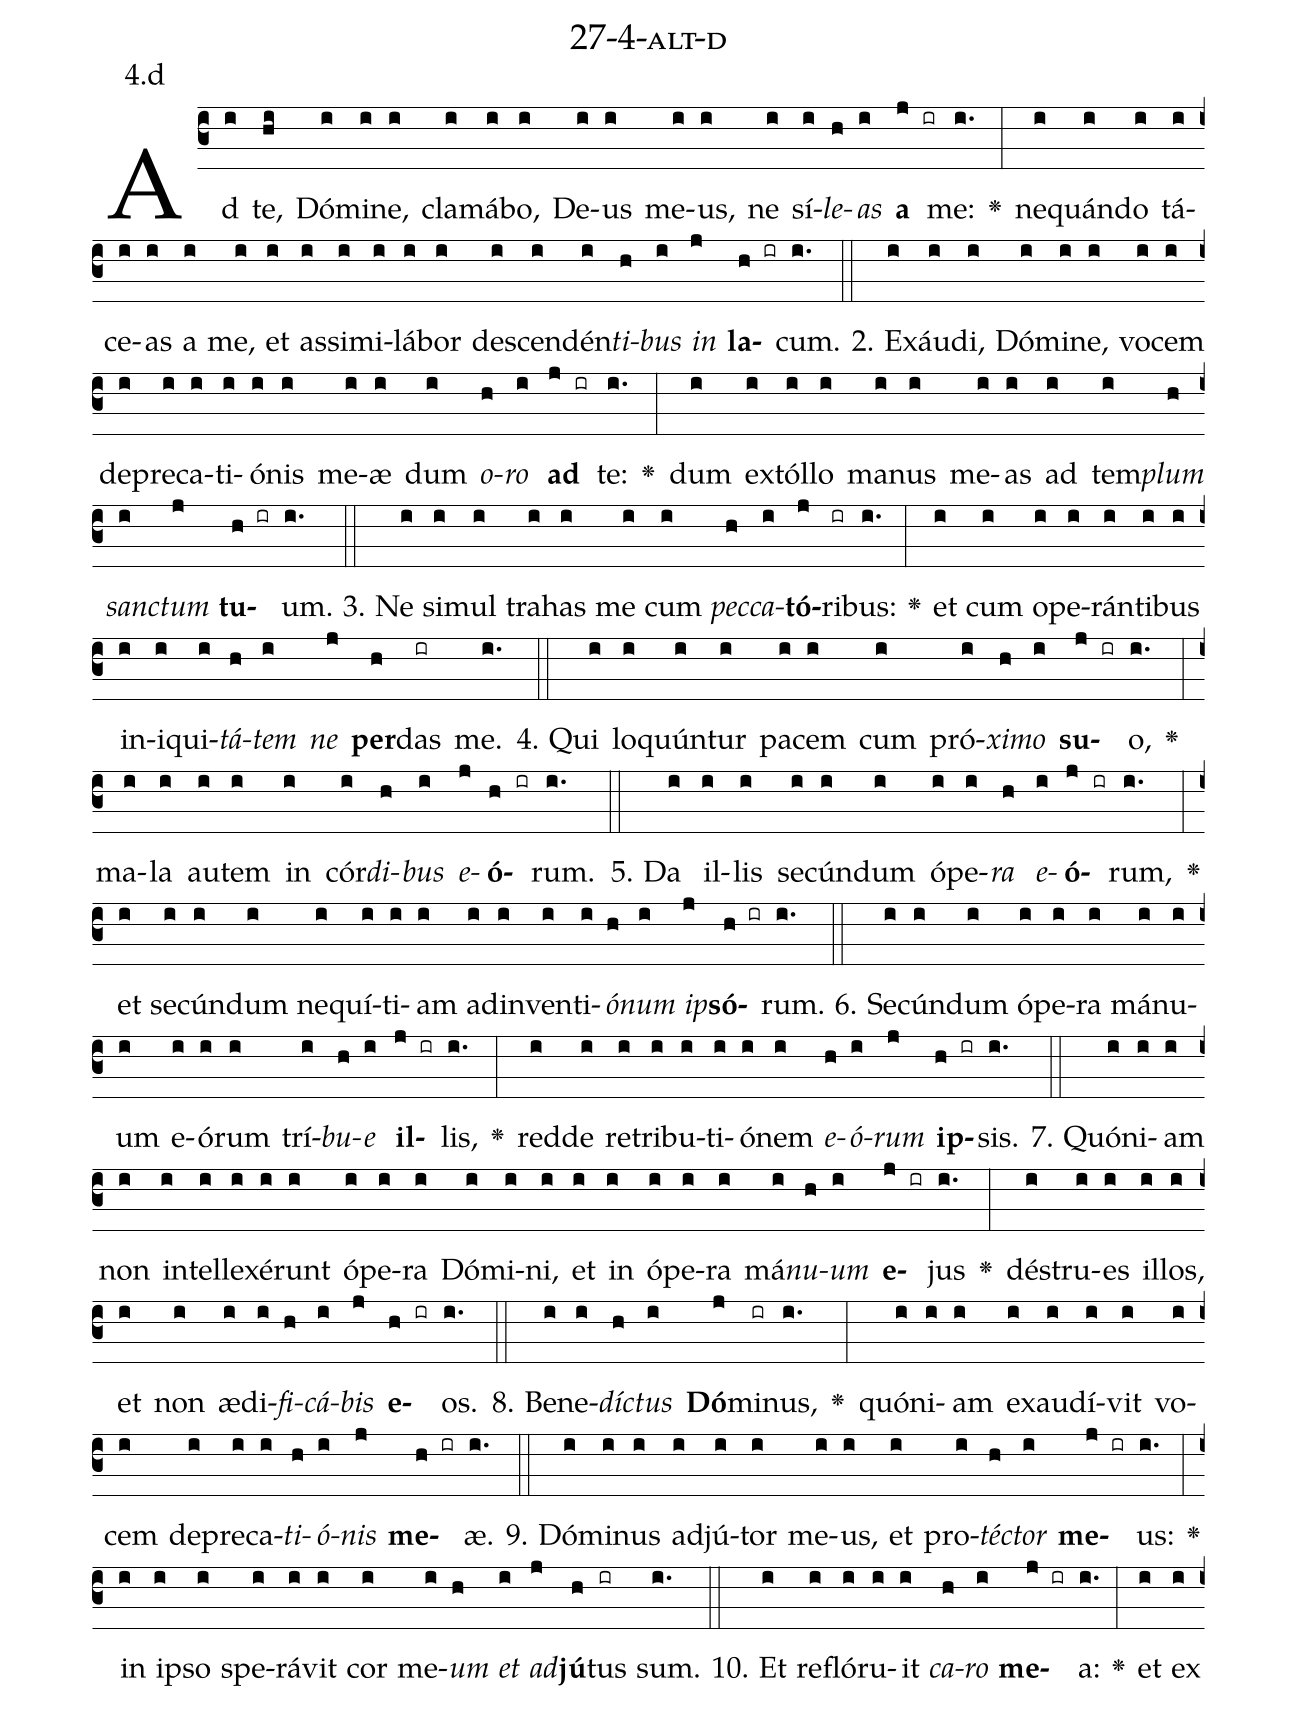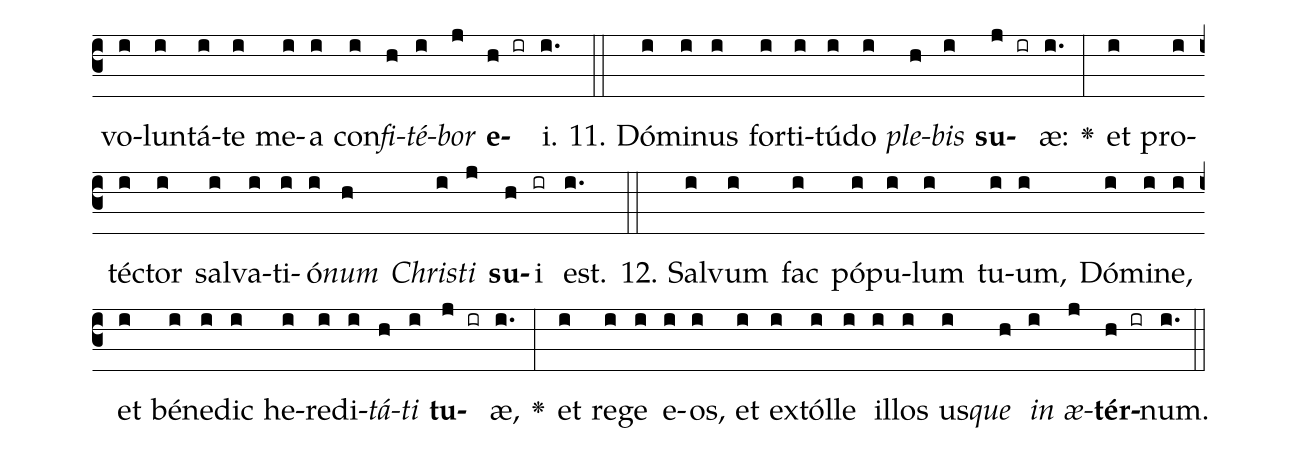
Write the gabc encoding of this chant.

name: 27-4-alt-d;
annotation: 4.d;
%%
(c3)Ad(i) te,(hi) Dó(i)mi(i)ne,(i) cla(i)má(i)bo,(i) De(i)us(i) me(i)us,(i) ne(i) sí(i)<i>le</i>(h)<i>as</i>(i) <b>a</b>(j ir) me:(i.) <v>\greheightstar</v>(:) ne(i)quán(i)do(i) tá(i)ce(i)as(i) a(i) me,(i) et(i) as(i)si(i)mi(i)lá(i)bor(i) de(i)scen(i)dén(i)<i>ti</i>(h)<i>bus</i>(i) <i>in</i>(j) <b>la</b>(h ir)cum.(i.) (::)
2. Ex(i)áu(i)di,(i) Dó(i)mi(i)ne,(i) vo(i)cem(i) de(i)pre(i)ca(i)ti(i)ó(i)nis(i) me(i)æ(i) dum(i) <i>o</i>(h)<i>ro</i>(i) <b>ad</b>(j ir) te:(i.) <v>\greheightstar</v>(:) dum(i) ex(i)tól(i)lo(i) ma(i)nus(i) me(i)as(i) ad(i) tem(i)<i>plum</i>(h) <i>sanc</i>(i)<i>tum</i>(j) <b>tu</b>(h ir)um.(i.) (::)
3. Ne(i) si(i)mul(i) tra(i)has(i) me(i) cum(i) <i>pec</i>(h)<i>ca</i>(i)<b>tó</b>(j)ri(ir)bus:(i.) <v>\greheightstar</v>(:) et(i) cum(i) o(i)pe(i)rán(i)ti(i)bus(i) in(i)i(i)qui(i)<i>tá</i>(h)<i>tem</i>(i) <i>ne</i>(j) <b>per</b>(h)das(ir) me.(i.) (::)
4. Qui(i) lo(i)quún(i)tur(i) pa(i)cem(i) cum(i) pró(i)<i>xi</i>(h)<i>mo</i>(i) <b>su</b>(j ir)o,(i.) <v>\greheightstar</v>(:) ma(i)la(i) au(i)tem(i) in(i) cór(i)<i>di</i>(h)<i>bus</i>(i) <i>e</i>(j)<b>ó</b>(h ir)rum.(i.) (::)
5. Da(i) il(i)lis(i) se(i)cún(i)dum(i) ó(i)pe(i)<i>ra</i>(h) <i>e</i>(i)<b>ó</b>(j ir)rum,(i.) <v>\greheightstar</v>(:) et(i) se(i)cún(i)dum(i) ne(i)quí(i)ti(i)am(i) ad(i)in(i)ven(i)ti(i)<i>ó</i>(h)<i>num</i>(i) <i>ip</i>(j)<b>só</b>(h ir)rum.(i.) (::)
6. Se(i)cún(i)dum(i) ó(i)pe(i)ra(i) má(i)nu(i)um(i) e(i)ó(i)rum(i) trí(i)<i>bu</i>(h)<i>e</i>(i) <b>il</b>(j ir)lis,(i.) <v>\greheightstar</v>(:) red(i)de(i) re(i)tri(i)bu(i)ti(i)ó(i)nem(i) <i>e</i>(h)<i>ó</i>(i)<i>rum</i>(j) <b>ip</b>(h ir)sis.(i.) (::)
7. Quón(i)i(i)am(i) non(i) in(i)tel(i)le(i)xé(i)runt(i) ó(i)pe(i)ra(i) Dó(i)mi(i)ni,(i) et(i) in(i) ó(i)pe(i)ra(i) má(i)<i>nu</i>(h)<i>um</i>(i) <b>e</b>(j ir)jus(i.) <v>\greheightstar</v>(:) dé(i)stru(i)es(i) il(i)los,(i) et(i) non(i) æ(i)di(i)<i>fi</i>(h)<i>cá</i>(i)<i>bis</i>(j) <b>e</b>(h ir)os.(i.) (::)
8. Be(i)ne(i)<i>díc</i>(h)<i>tus</i>(i) <b>Dó</b>(j)mi(ir)nus,(i.) <v>\greheightstar</v>(:) quón(i)i(i)am(i) ex(i)au(i)dí(i)vit(i) vo(i)cem(i) de(i)pre(i)ca(i)<i>ti</i>(h)<i>ó</i>(i)<i>nis</i>(j) <b>me</b>(h ir)æ.(i.) (::)
9. Dó(i)mi(i)nus(i) ad(i)jú(i)tor(i) me(i)us,(i) et(i) pro(i)<i>téc</i>(h)<i>tor</i>(i) <b>me</b>(j ir)us:(i.) <v>\greheightstar</v>(:) in(i) ip(i)so(i) spe(i)rá(i)vit(i) cor(i) me(i)<i>um</i>(h) <i>et</i>(i) <i>ad</i>(j)<b>jú</b>(h)tus(ir) sum.(i.) (::)
10. Et(i) re(i)fló(i)ru(i)it(i) <i>ca</i>(h)<i>ro</i>(i) <b>me</b>(j ir)a:(i.) <v>\greheightstar</v>(:) et(i) ex(i) vo(i)lun(i)tá(i)te(i) me(i)a(i) con(i)<i>fi</i>(h)<i>té</i>(i)<i>bor</i>(j) <b>e</b>(h ir)i.(i.) (::)
11. Dó(i)mi(i)nus(i) for(i)ti(i)tú(i)do(i) <i>ple</i>(h)<i>bis</i>(i) <b>su</b>(j ir)æ:(i.) <v>\greheightstar</v>(:) et(i) pro(i)téc(i)tor(i) sal(i)va(i)ti(i)ó(i)<i>num</i>(h) <i>Chris</i>(i)<i>ti</i>(j) <b>su</b>(h)i(ir) est.(i.) (::)
12. Sal(i)vum(i) fac(i) pó(i)pu(i)lum(i) tu(i)um,(i) Dó(i)mi(i)ne,(i) et(i) bé(i)ne(i)dic(i) he(i)re(i)di(i)<i>tá</i>(h)<i>ti</i>(i) <b>tu</b>(j ir)æ,(i.) <v>\greheightstar</v>(:) et(i) re(i)ge(i) e(i)os,(i) et(i) ex(i)tól(i)le(i) il(i)los(i) us(i)<i>que</i>(h) <i>in</i>(i) <i>æ</i>(j)<b>tér</b>(h ir)num.(i.) (::)
